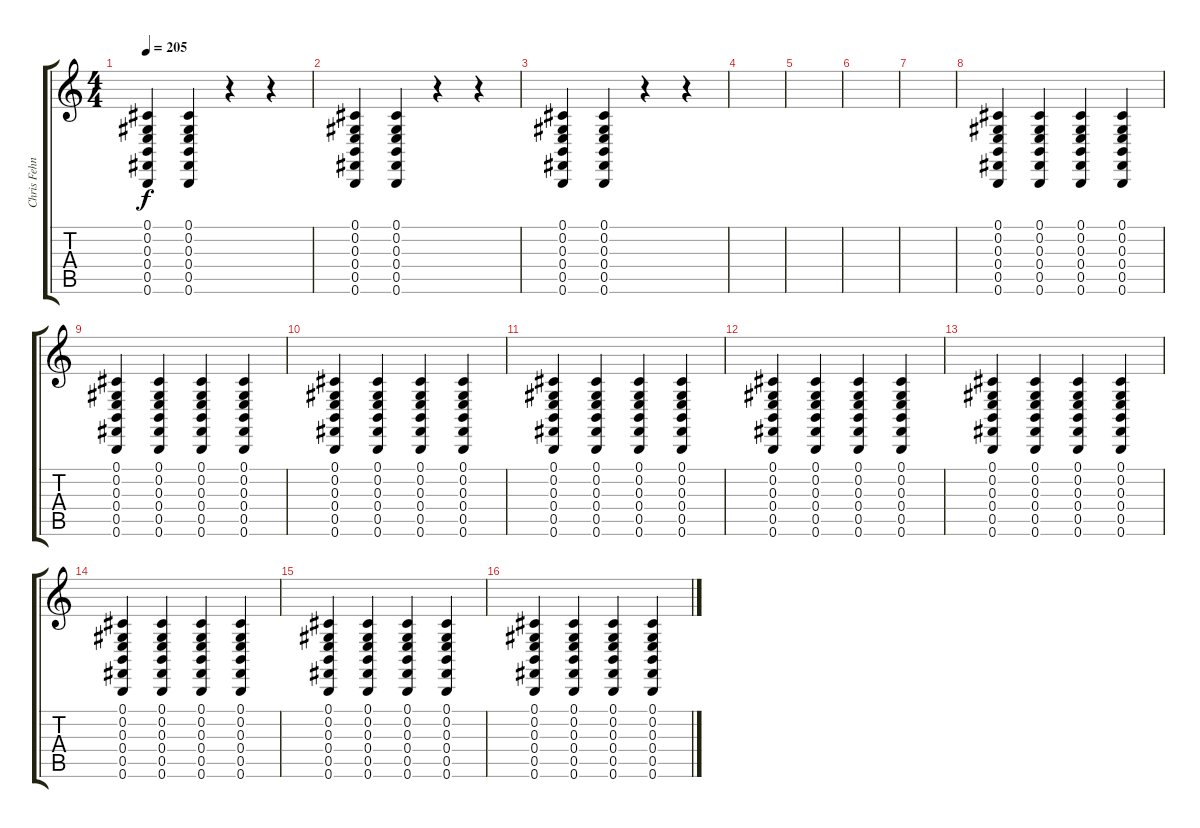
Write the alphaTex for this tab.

\track ("Chris Fehn" "Chris Fehn") {instrument melodictom}
\staff {score tabs}
\tuning (Db4 Ab3 E3 B2 Gb2 B1) {hide}
\ts (4 4)
\tempo 205
\clef g2
\ks c
(0.1 0.2 0.3 0.4 0.5 0.6).4{dy f} (0.1 0.2 0.3 0.4 0.5 0.6).4 r.4 r.4 |
(0.1 0.2 0.3 0.4 0.5 0.6).4 (0.1 0.2 0.3 0.4 0.5 0.6).4 r.4 r.4 |
(0.1 0.2 0.3 0.4 0.5 0.6).4 (0.1 0.2 0.3 0.4 0.5 0.6).4 r.4 r.4 |
|
|
|
|
(0.1 0.2 0.3 0.4 0.5 0.6).4 (0.1 0.2 0.3 0.4 0.5 0.6).4 (0.1 0.2 0.3 0.4 0.5 0.6).4 (0.1 0.2 0.3 0.4 0.5 0.6).4 |
(0.1 0.2 0.3 0.4 0.5 0.6).4 (0.1 0.2 0.3 0.4 0.5 0.6).4 (0.1 0.2 0.3 0.4 0.5 0.6).4 (0.1 0.2 0.3 0.4 0.5 0.6).4 |
(0.1 0.2 0.3 0.4 0.5 0.6).4 (0.1 0.2 0.3 0.4 0.5 0.6).4 (0.1 0.2 0.3 0.4 0.5 0.6).4 (0.1 0.2 0.3 0.4 0.5 0.6).4 |
(0.1 0.2 0.3 0.4 0.5 0.6).4 (0.1 0.2 0.3 0.4 0.5 0.6).4 (0.1 0.2 0.3 0.4 0.5 0.6).4 (0.1 0.2 0.3 0.4 0.5 0.6).4 |
(0.1 0.2 0.3 0.4 0.5 0.6).4 (0.1 0.2 0.3 0.4 0.5 0.6).4 (0.1 0.2 0.3 0.4 0.5 0.6).4 (0.1 0.2 0.3 0.4 0.5 0.6).4 |
(0.1 0.2 0.3 0.4 0.5 0.6).4 (0.1 0.2 0.3 0.4 0.5 0.6).4 (0.1 0.2 0.3 0.4 0.5 0.6).4 (0.1 0.2 0.3 0.4 0.5 0.6).4 |
(0.1 0.2 0.3 0.4 0.5 0.6).4 (0.1 0.2 0.3 0.4 0.5 0.6).4 (0.1 0.2 0.3 0.4 0.5 0.6).4 (0.1 0.2 0.3 0.4 0.5 0.6).4 |
(0.1 0.2 0.3 0.4 0.5 0.6).4 (0.1 0.2 0.3 0.4 0.5 0.6).4 (0.1 0.2 0.3 0.4 0.5 0.6).4 (0.1 0.2 0.3 0.4 0.5 0.6).4 |
(0.1 0.2 0.3 0.4 0.5 0.6).4 (0.1 0.2 0.3 0.4 0.5 0.6).4 (0.1 0.2 0.3 0.4 0.5 0.6).4 (0.1 0.2 0.3 0.4 0.5 0.6).4
